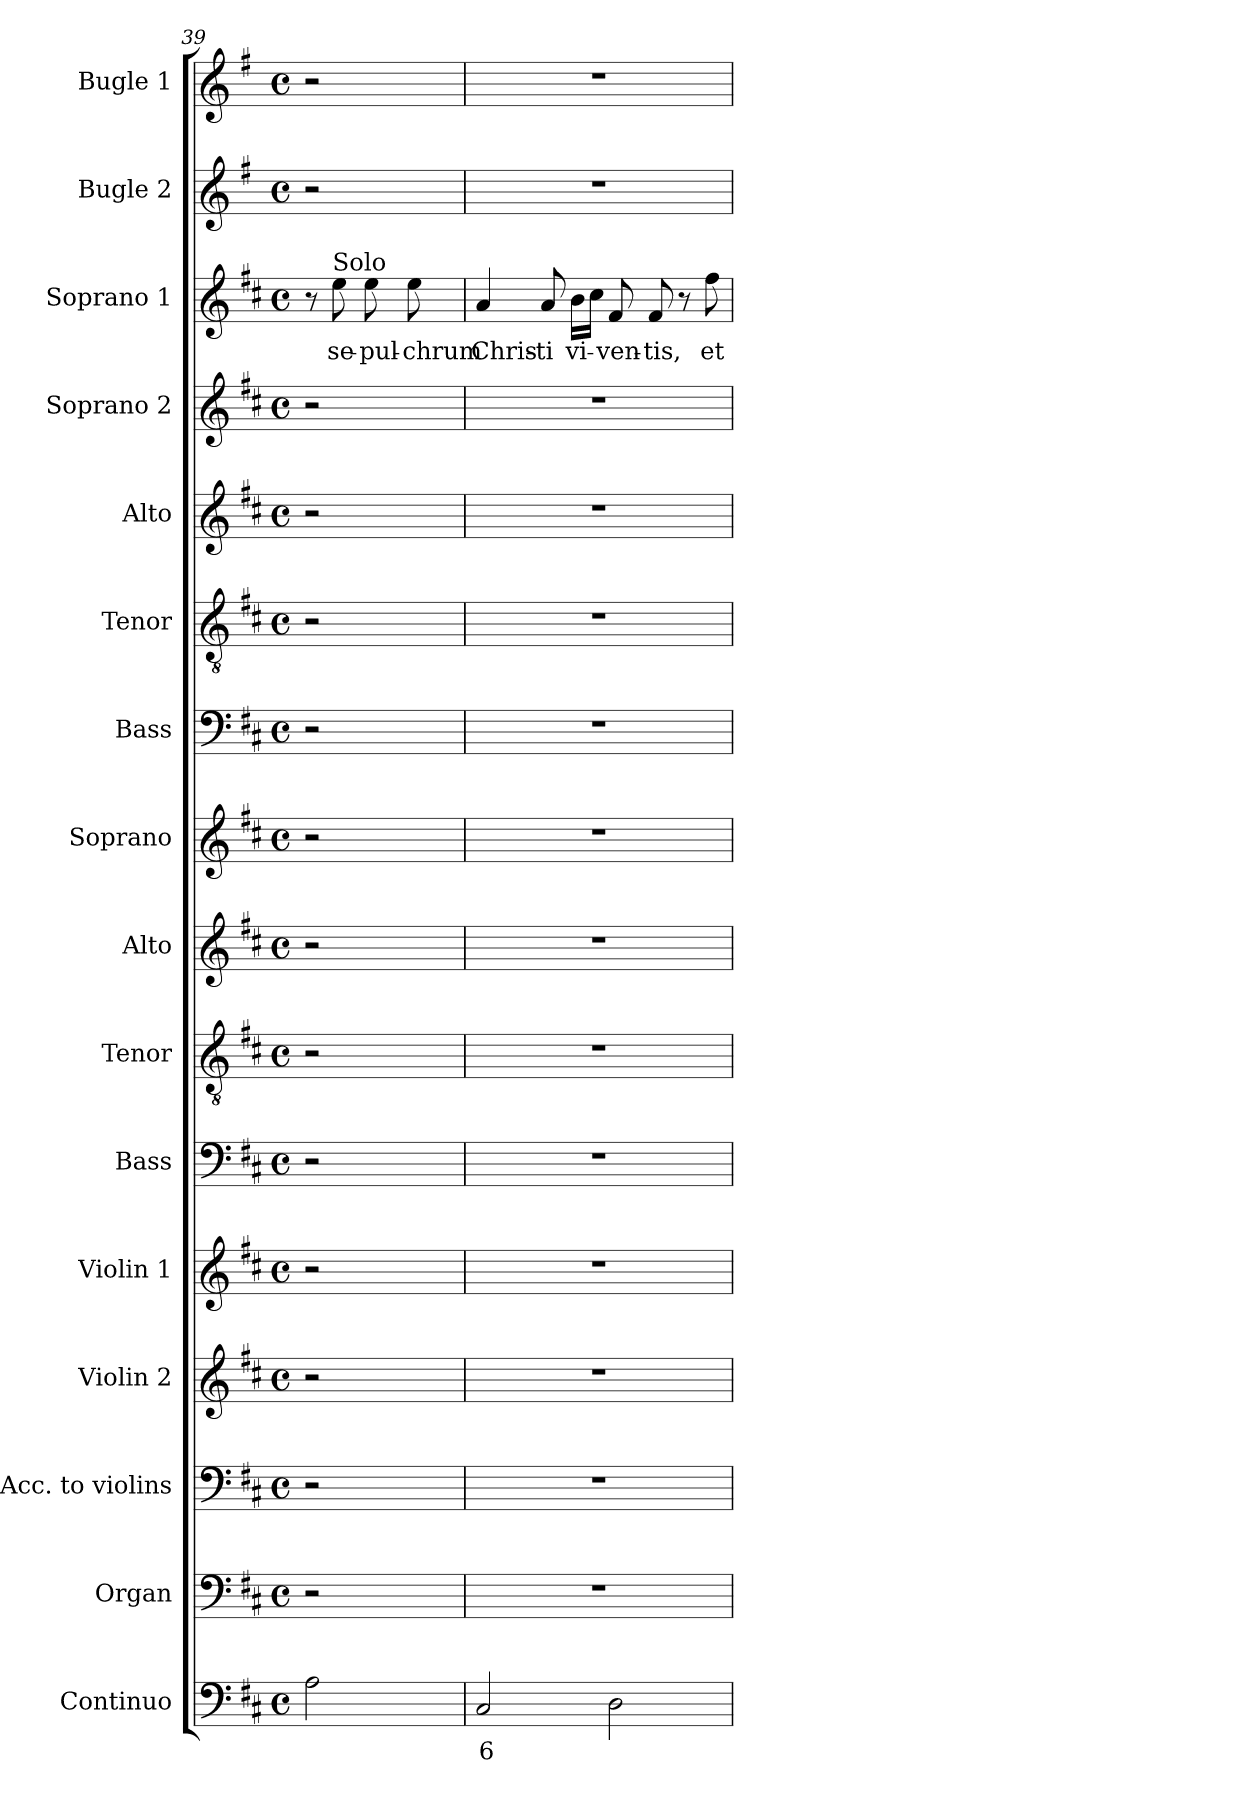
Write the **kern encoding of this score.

**kern	**text	**kern	**kern	**kern	**kern	**kern	**kern	**kern	**kern	**kern	**kern	**kern	**kern	**kern	**text	**kern	**kern
*part16	*part16	*part15	*part14	*part13	*part12	*part11	*part10	*part9	*part8	*part7	*part6	*part5	*part4	*part3	*part3	*part2	*part1
*staff16	*staff16	*staff15	*staff14	*staff13	*staff12	*staff11	*staff10	*staff9	*staff8	*staff7	*staff6	*staff5	*staff4	*staff3	*staff3	*staff2	*staff1
*I"Continuo	*	*I"Organ	*I"Acc. to violins	*I"Violin 2	*I"Violin 1	*I"Bass	*I"Tenor	*I"Alto	*I"Soprano	*I"Bass	*I"Tenor	*I"Alto	*I"Soprano 2	*I"Soprano 1	*	*I"Bugle  2	*I"Bugle 1
*I'Cont.	*	*I'Org.	*	*I'Vln. 2	*I'Vln. 1	*I'B.	*I'T.	*I'A.	*I'S.	*I'B.	*I'T.	*I'A.	*I'S2.	*I'S1.	*	*I'Bug 2	*I'Bug. 1
!!LO:PB:g=z
*clefF4	*	*clefF4	*clefF4	*clefG2	*clefG2	*clefF4	*clefGv2	*clefG2	*clefG2	*clefF4	*clefGv2	*clefG2	*clefG2	*clefG2	*	*clefG2	*clefG2
*	*	*	*	*	*	*	*ITrd7c12	*	*	*	*ITrd7c12	*	*	*	*	*ITrd3c5	*ITrd3c5
*k[f#c#]	*	*k[f#c#]	*k[f#c#]	*k[f#c#]	*k[f#c#]	*k[f#c#]	*k[f#c#]	*k[f#c#]	*k[f#c#]	*k[f#c#]	*k[f#c#]	*k[f#c#]	*k[f#c#]	*k[f#c#]	*	*k[f#c#]	*k[f#c#]
*D:	*	*D:	*D:	*D:	*D:	*D:	*D:	*D:	*D:	*D:	*D:	*D:	*D:	*D:	*	*D:	*D:
*M4/4	*	*M4/4	*M4/4	*M4/4	*M4/4	*M4/4	*M4/4	*M4/4	*M4/4	*M4/4	*M4/4	*M4/4	*M4/4	*M4/4	*	*M4/4	*M4/4
*met(c)	*	*met(c)	*met(c)	*met(c)	*met(c)	*met(c)	*met(c)	*met(c)	*met(c)	*met(c)	*met(c)	*met(c)	*met(c)	*met(c)	*	*met(c)	*met(c)
=39	=39	=39	=39	=39	=39	=39	=39	=39	=39	=39	=39	=39	=39	=39	=39	=39	=39
2Ai\	.	2r	2r	2r	2r	2r	2r	2r	2r	2r	2r	2r	2r	8r	.	2r	2r
!	!	!	!	!	!	!	!	!	!	!	!	!	!	!LO:TX:a:t=Solo	!	!	!
!	!	!	!	!	!	!	!	!	!	!	!	!	!	!	!LO:LY:b:color=#000000	!	!
.	.	.	.	.	.	.	.	.	.	.	.	.	.	8eei\	se-	.	.
!	!	!	!	!	!	!	!	!	!	!	!	!	!	!	!LO:LY:b:color=#000000	!	!
.	.	.	.	.	.	.	.	.	.	.	.	.	.	8eei\	-pul-	.	.
!	!	!	!	!	!	!	!	!	!	!	!	!	!	!	!LO:LY:b:color=#000000	!	!
.	.	.	.	.	.	.	.	.	.	.	.	.	.	8eei\	-chrum	.	.
=40	=40	=40	=40	=40	=40	=40	=40	=40	=40	=40	=40	=40	=40	=40	=40	=40	=40
!	!LO:LY:b:color=#000000	!	!	!	!	!	!	!	!	!	!	!	!	!	!	!	!
!	!	!	!	!	!	!	!	!	!	!	!	!	!	!	!LO:LY:b:color=#000000	!	!
2C#i/	6	1r	1r	1r	1r	1r	1r	1r	1r	1r	1r	1r	1r	4ai/	Chris-	1r	1r
!	!	!	!	!	!	!	!	!	!	!	!	!	!	!	!LO:LY:b:color=#000000	!	!
.	.	.	.	.	.	.	.	.	.	.	.	.	.	8ai/	-ti	.	.
!	!	!	!	!	!	!	!	!	!	!	!	!	!	!	!LO:LY:b:color=#000000	!	!
.	.	.	.	.	.	.	.	.	.	.	.	.	.	16bi\LL	vi-	.	.
.	.	.	.	.	.	.	.	.	.	.	.	.	.	16cc#i\JJ	.	.	.
!	!	!	!	!	!	!	!	!	!	!	!	!	!	!	!LO:LY:b:color=#000000	!	!
2Di\	.	.	.	.	.	.	.	.	.	.	.	.	.	8f#i/	-ven-	.	.
!	!	!	!	!	!	!	!	!	!	!	!	!	!	!	!LO:LY:b:color=#000000	!	!
.	.	.	.	.	.	.	.	.	.	.	.	.	.	8f#i/	-tis,	.	.
.	.	.	.	.	.	.	.	.	.	.	.	.	.	8r	.	.	.
!	!	!	!	!	!	!	!	!	!	!	!	!	!	!	!LO:LY:b:color=#000000	!	!
.	.	.	.	.	.	.	.	.	.	.	.	.	.	8ff#i\	et	.	.
=	=	=	=	=	=	=	=	=	=	=	=	=	=	=	=	=	=
*-	*-	*-	*-	*-	*-	*-	*-	*-	*-	*-	*-	*-	*-	*-	*-	*-	*-
